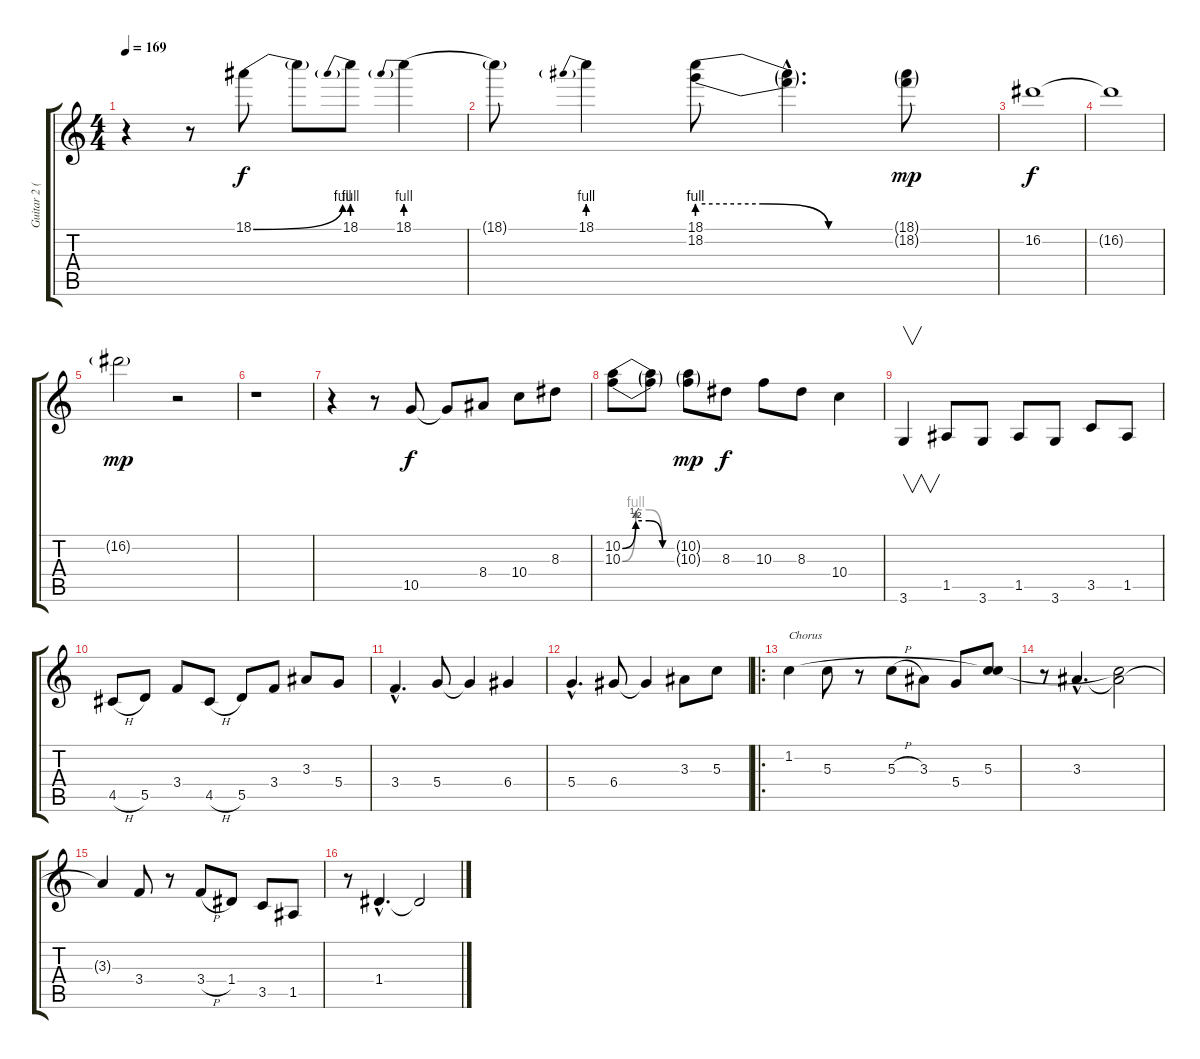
\track ("Guitar 2 (Solo + Fills)" "Guitar 2 (") {instrument distortionguitar}
\staff {score tabs}
\tuning (E4 B3 G3 D3 A2 E2) {hide}
\ts (4 4)
\tempo 169
\clef g2
\ks c
r.4{dy mp} r.8 18.1{be (bend 0 0 60 4)}.8{dy f} 18.1{t}.8 18.1{be (prebend 0 4 60 4)}.8 18.1{be (prebend 0 4 60 4)}.4 |
18.1{t}.8 18.1{be (prebend 0 4 60 4)}.4 (18.1{be (custom 0 4 20 4 40 0 60 0)} 18.2{be (custom 0 4 20 4 40 0 60 0)}).8 (18.1{hac t} 18.2{hac t}).4{d} (18.1{g} 18.2{g}).8{dy mp} |
16.2.1{dy f} |
16.2{t}.1 |
16.2{g}.2{dy mp} r.2 |
r.1 |
r.4 r.8 10.5.8{dy f} 10.5{t}.8 8.4.8 10.4.8 8.3.8 |
(10.2{be (custom 0 0 15 2 30 2 45 0 60 0)} 10.3{be (custom 0 0 15 4 30 4 45 0 60 0)}).8 (10.2{t} 10.3{t}).8 (10.2{g} 10.3{g}).8{dy mp} 8.3.8{dy f} 10.3.8 8.3.8 10.4.4 |
3.6.4{v} 1.5.8 3.6.8 1.5.8 3.6.8 3.5.8 1.5.8 |
4.5{h}.8 5.5.8 3.4.8 4.5{h}.8 5.5.8 3.4.8 3.3.8 5.4.8 |
3.4{hac}.4{d} 5.4.8 5.4{t}.4 6.4.4 |
5.4{hac}.4{d} 6.4.8 6.4{t}.4 3.3.8 5.3.8 |
\ro
1.2.4{txt "Chorus"} 5.3.8 r.8 5.3{h}.8 3.3.8 5.4.8 (1.2{t} 5.3).8 |
r.8 3.3{hac}.4{d} (1.2{t} 3.3{t}).2 |
3.3{t}.4 3.4.8 r.8 3.4{h}.8 1.4.8 3.5.8 1.5.8 |
r.8 1.4{hac}.4{d} 1.4{t}.2
